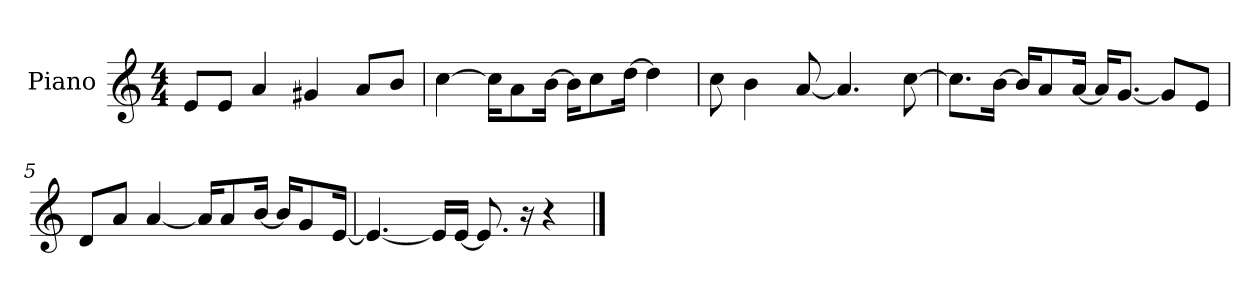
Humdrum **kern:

**kern
*part1
*staff1
*I"Piano
*I'P-no
*clefG2
*k[]
*M4/4
*MM90
=1
8e/L
8e/J
4a/
4g#X/
8a/L
8b/J
=2
[4cc\
16cc\KL]
8a\
[16b\Jk
16b\KL]
8cc\
[16dd\Jk
4dd\]
=3
8cc\
4b\
[8a/
4.a/]
[8cc\
=4
8.cc\L]
[16b\Jk
16b/KL]
8a/
[16a/Jk
16a/KL]
[8.g/J
8g/L]
8e/J
=5
8d/L
8a/J
[4a/
16a/KL]
8a/
[16b/Jk
16b/KL]
8g/
[16e/Jk
!!LO:LB:g=z
=6
4.e/_
16e/LL]
[16e/JJ
8.e/]
16r
4r
==
*-
